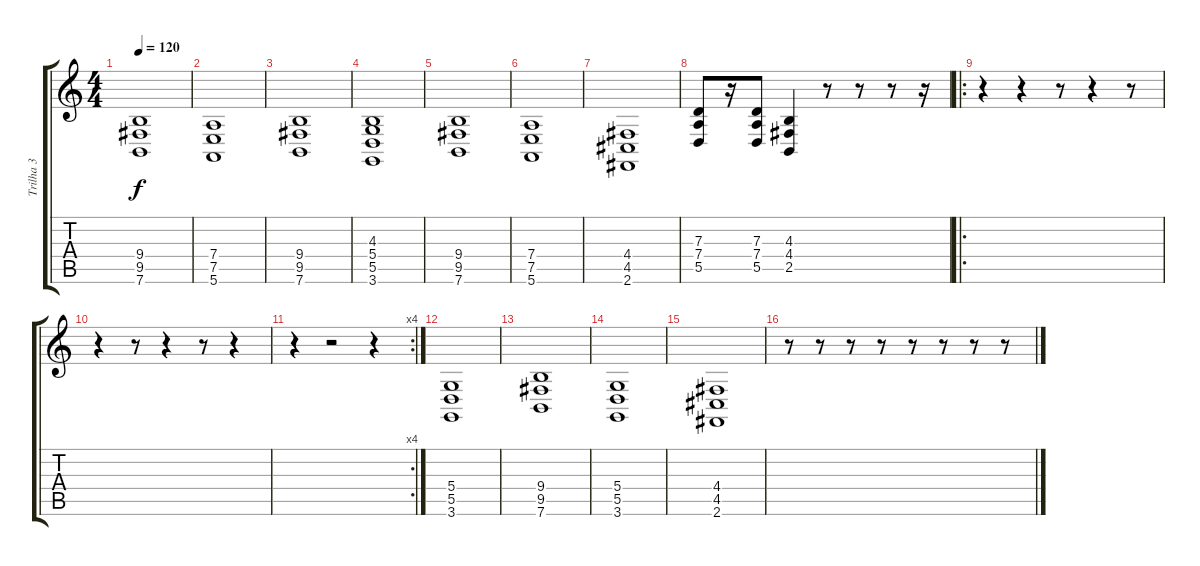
\track ("Trilha 3" "Trilha 3") {instrument lead2sawtooth}
\staff {score tabs}
\tuning (E4 B3 G3 D3 A2 E2) {hide}
\ts (4 4)
\tempo 120
\clef g2
\ks c
(9.4 9.5 7.6).1{dy f instrument lead2sawtooth} |
(7.4 7.5 5.6).1 |
(9.4 9.5 7.6).1 |
(4.3 5.4 5.5 3.6).1 |
(9.4 9.5 7.6).1 |
(7.4 7.5 5.6).1 |
(4.4 4.5 2.6).1 |
(7.3 7.4 5.5).8 r.16 (7.3 7.4 5.5).8 (4.3 4.4 2.5).4 r.8 r.8 r.8 r.16 |
\ro
r.4 r.4 r.8 r.4 r.8 |
r.4 r.8 r.4 r.8 r.4 |
\rc 4
r.4 r.2 r.4 |
(5.4 5.5 3.6).1 |
(9.4 9.5 7.6).1 |
(5.4 5.5 3.6).1 |
(4.4 4.5 2.6).1 |
r.8 r.8 r.8 r.8 r.8 r.8 r.8 r.8
